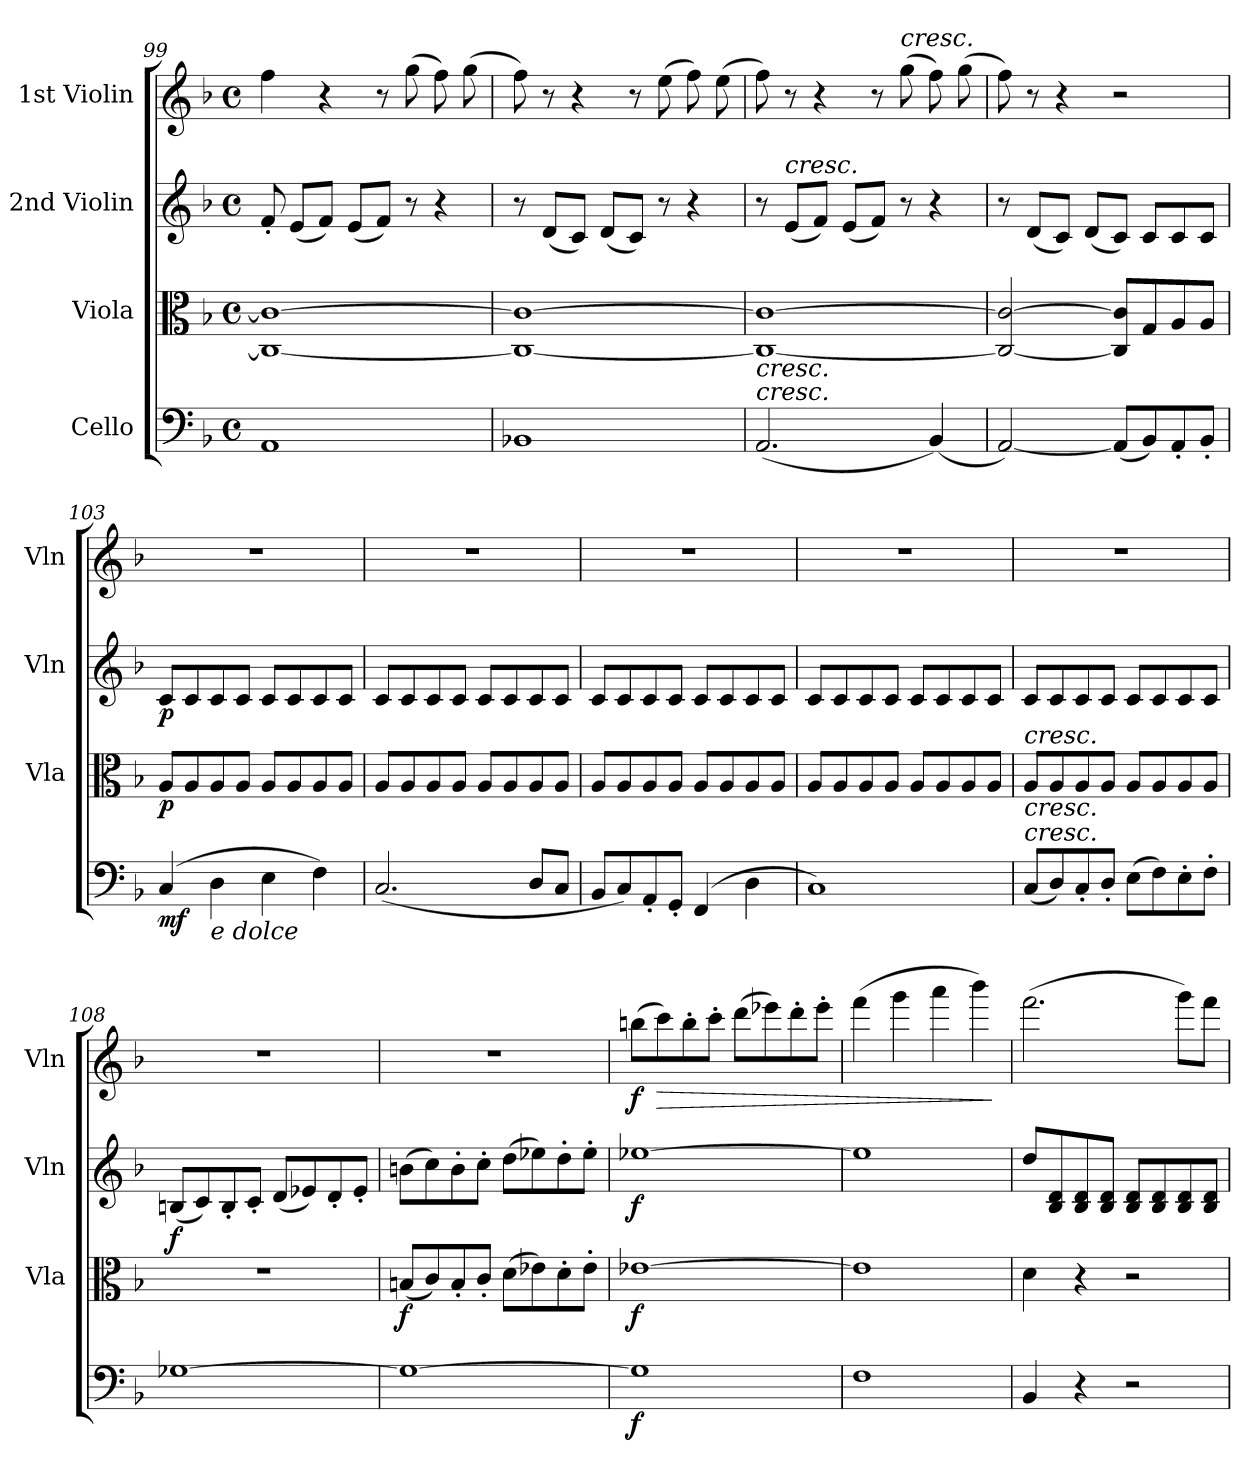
**kern	**dynam	**kern	**dynam	**kern	**dynam	**kern	**dynam
*part4	*part4	*part3	*part3	*part2	*part2	*part1	*part1
*staff4	*staff4	*staff3	*staff3	*staff2	*staff2	*staff1	*staff1
*I"Cello	*	*I"Viola	*	*I"2nd Violin	*	*I"1st Violin	*
*	*	*I'Vla	*	*I'Vln	*	*I'Vln	*
*clefF4	*	*clefC3	*	*clefG2	*	*clefG2	*
*k[b-]	*	*k[b-]	*	*k[b-]	*	*k[b-]	*
*M4/4	*	*M4/4	*	*M4/4	*	*M4/4	*
*met(c)	*	*met(c)	*	*met(c)	*	*met(c)	*
=99	=99	=99	=99	=99	=99	=99	=99
1AA	.	1C_ 1c_	.	8f'	.	4ff	.
.	.	.	.	(8eL	.	.	.
.	.	.	.	8fJ)	.	4r	.
.	.	.	.	(8eL	.	.	.
.	.	.	.	8fJ)	.	8r	.
.	.	.	.	8r	.	(8gg	.
.	.	.	.	4r	.	8ff)	.
.	.	.	.	.	.	(8gg	.
=100	=100	=100	=100	=100	=100	=100	=100
1BB-X	.	1C_ 1c_	.	8r	.	8ff)	.
.	.	.	.	(8dL	.	8r	.
.	.	.	.	8cJ)	.	4r	.
.	.	.	.	(8dL	.	.	.
.	.	.	.	8cJ)	.	8r	.
.	.	.	.	8r	.	(8ee	.
.	.	.	.	4r	.	8ff)	.
.	.	.	.	.	.	(8ee	.
=101	=101	=101	=101	=101	=101	=101	=101
!	!	!LO:TX:b:i:t=cresc.	!	!	!	!	!
!LO:TX:a:i:t=cresc.	!	!	!	!	!	!	!
(2.AA	.	1C_ 1c_	.	8r	.	8ff)	.
!	!	!	!	!LO:TX:a:i:t=cresc.	!	!	!
.	.	.	.	(8eL	.	8r	.
.	.	.	.	8fJ)	.	4r	.
.	.	.	.	(8eL	.	.	.
.	.	.	.	8fJ)	.	8r	.
!	!	!	!	!	!	!LO:TX:a:i:t=cresc.	!
.	.	.	.	8r	.	(8gg	.
(4BB-)	.	.	.	4r	.	8ff)	.
.	.	.	.	.	.	(8gg	.
=102	=102	=102	=102	=102	=102	=102	=102
[2AA)	.	2C_ 2c_	.	8r	.	8ff)	.
.	.	.	.	(8dL	.	8r	.
.	.	.	.	8cJ)	.	4r	.
.	.	.	.	(8dL	.	.	.
(8AAL]	.	8C] 8c]L	.	8cJ)	.	2r	.
8BB-)	.	8G	.	8cL	.	.	.
8AA'	.	8A	.	8c	.	.	.
8BB-'J	.	8AJ	.	8cJ	.	.	.
=103	=103	=103	=103	=103	=103	=103	=103
(4C	mf	8AL	p	8cL	p	1r	.
.	.	8A	.	8c	.	.	.
!LO:TX:b:i:t=e dolce	!	!	!	!	!	!	!
4D	.	8A	.	8c	.	.	.
.	.	8AJ	.	8cJ	.	.	.
4E	.	8AL	.	8cL	.	.	.
.	.	8A	.	8c	.	.	.
4F)	.	8A	.	8c	.	.	.
.	.	8AJ	.	8cJ	.	.	.
=104	=104	=104	=104	=104	=104	=104	=104
(2.C	.	8AL	.	8cL	.	1r	.
.	.	8A	.	8c	.	.	.
.	.	8A	.	8c	.	.	.
.	.	8AJ	.	8cJ	.	.	.
.	.	8AL	.	8cL	.	.	.
.	.	8A	.	8c	.	.	.
8DL	.	8A	.	8c	.	.	.
8CJ	.	8AJ	.	8cJ	.	.	.
=105	=105	=105	=105	=105	=105	=105	=105
8BB-L	.	8AL	.	8cL	.	1r	.
8C)	.	8A	.	8c	.	.	.
8AA'	.	8A	.	8c	.	.	.
8GG'J	.	8AJ	.	8cJ	.	.	.
(4FF	.	8AL	.	8cL	.	.	.
.	.	8A	.	8c	.	.	.
4D	.	8A	.	8c	.	.	.
.	.	8AJ	.	8cJ	.	.	.
=106	=106	=106	=106	=106	=106	=106	=106
1C)	.	8AL	.	8cL	.	1r	.
.	.	8A	.	8c	.	.	.
.	.	8A	.	8c	.	.	.
.	.	8AJ	.	8cJ	.	.	.
.	.	8AL	.	8cL	.	.	.
.	.	8A	.	8c	.	.	.
.	.	8A	.	8c	.	.	.
.	.	8AJ	.	8cJ	.	.	.
=107	=107	=107	=107	=107	=107	=107	=107
!	!	!LO:TX:b:i:t=cresc.	!	!	!	!	!
!	!	!LO:TX:a:i:t=cresc.	!	!	!	!	!
!LO:TX:a:i:t=cresc.	!	!	!	!	!	!	!
(8CL	.	8AL	.	8cL	.	1r	.
8D)	.	8A	.	8c	.	.	.
8C'	.	8A	.	8c	.	.	.
8D'J	.	8AJ	.	8cJ	.	.	.
(8EL	.	8AL	.	8cL	.	.	.
8F)	.	8A	.	8c	.	.	.
8E'	.	8A	.	8c	.	.	.
8F'J	.	8AJ	.	8cJ	.	.	.
=108	=108	=108	=108	=108	=108	=108	=108
!	!	!	!LO:DY:a	!	!	!	!
[1G-X	.	1r	f	(8BnL	.	1r	.
.	.	.	.	8c)	.	.	.
.	.	.	.	8B'	.	.	.
.	.	.	.	8c'J	.	.	.
.	.	.	.	(8dL	.	.	.
.	.	.	.	8e-X)	.	.	.
.	.	.	.	8d'	.	.	.
.	.	.	.	8e-'J	.	.	.
=109	=109	=109	=109	=109	=109	=109	=109
1G-_	.	(8BnL	f	(8bnL	.	1r	.
.	.	8c)	.	8cc)	.	.	.
.	.	8B'	.	8b'	.	.	.
.	.	8c'J	.	8cc'J	.	.	.
.	.	(8dL	.	(8ddL	.	.	.
.	.	8e-X)	.	8ee-X)	.	.	.
.	.	8d'	.	8dd'	.	.	.
.	.	8e-'J	.	8ee-'J	.	.	.
=110	=110	=110	=110	=110	=110	=110	=110
1G-]	f	[1e-X	f	[1ee-X	f	(8bbnL	f
!	!	!	!	!	!	!	!LO:HP:b
.	.	.	.	.	.	8ccc)	>
.	.	.	.	.	.	8bb'	.
.	.	.	.	.	.	8ccc'J	.
.	.	.	.	.	.	(8dddL	.
.	.	.	.	.	.	8eee-X)	.
.	.	.	.	.	.	8ddd'	.
.	.	.	.	.	.	8eee-'J	.
=111	=111	=111	=111	=111	=111	=111	=111
1F	.	1e-]	.	1ee-]	.	(4fff	.
.	.	.	.	.	.	4ggg	.
.	.	.	.	.	.	4aaa	.
.	.	.	.	.	.	4bbb-)	.
.	.	.	.	.	.	.	]
=112	=112	=112	=112	=112	=112	=112	=112
4BB-	.	4d	.	8ddL	.	(2.fff	.
.	.	.	.	8B- 8d	.	.	.
4r	.	4r	.	8B- 8d	.	.	.
.	.	.	.	8B- 8dJ	.	.	.
2r	.	2r	.	8B- 8dL	.	.	.
.	.	.	.	8B- 8d	.	.	.
.	.	.	.	8B- 8d	.	8gggL)	.
.	.	.	.	8B- 8dJ	.	8fffJ	.
=	=	=	=	=	=	=	=
*-	*-	*-	*-	*-	*-	*-	*-
